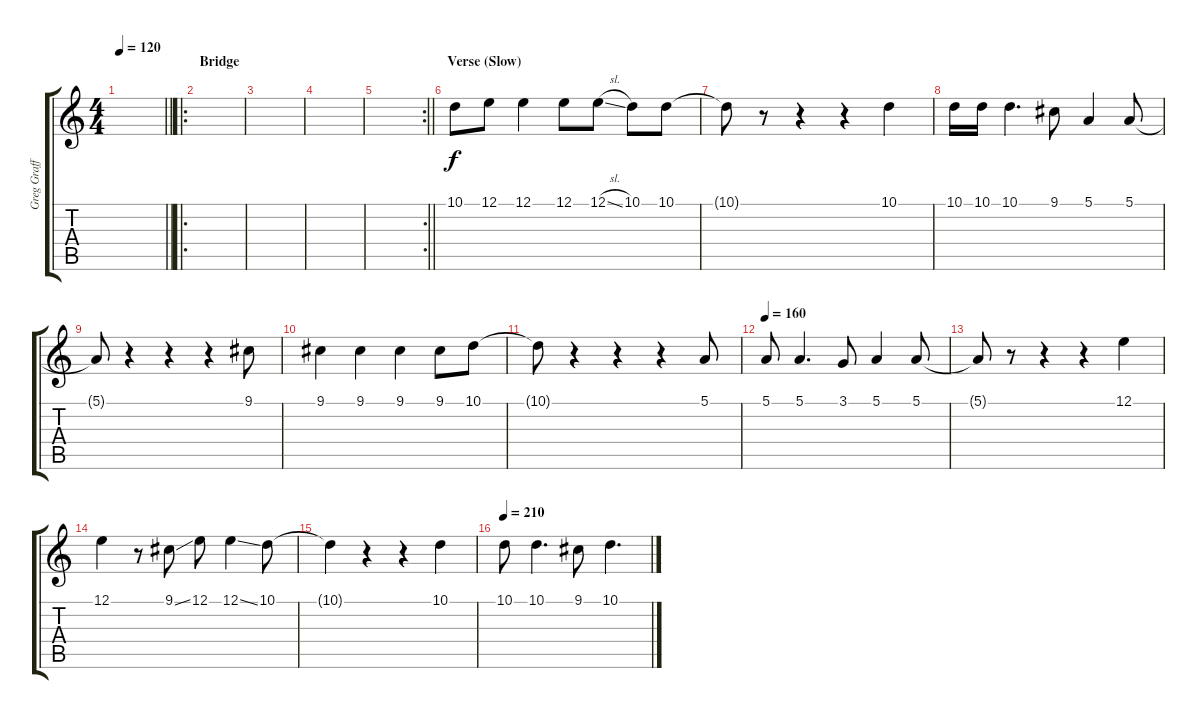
\track ("Greg Graffin (Vocals)" "Greg Graff") {instrument voiceoohs}
\staff {score tabs}
\tuning (E4 B3 G3 D3 A2 E2) {hide}
\ts (4 4)
\tempo 120
\clef g2
\barLineRight lightlight
\ks c
|
\ro
\section ("" "Bridge")
|
|
|
\rc 2
\barLineRight lightlight
|
\section ("" "Verse (Slow)")
10.1.8 12.1.8 12.1.4 12.1.8 12.1{sl}.8 10.1.8 10.1.8 |
10.1{t}.8 r.8 r.4 r.4 10.1.4 |
10.1.16 10.1.16 10.1.4{d} 9.1.8 5.1.4 5.1.8 |
5.1{t}.8 r.4 r.4 r.4 9.1.8 |
9.1.4 9.1.4 9.1.4 9.1.8 10.1.8 |
10.1{t}.8 r.4 r.4 r.4 5.1.8 |
\tempo 160
5.1.8 5.1.4{d} 3.1.8 5.1.4 5.1.8 |
5.1{t}.8 r.8 r.4 r.4 12.1.4 |
12.1.4 r.8 9.1{ss}.8 12.1.8 12.1{ss}.4 10.1.8 |
10.1{t}.4 r.4 r.4 10.1.4 |
\tempo 210
10.1.8 10.1.4{d} 9.1.8 10.1{ss}.4{d}
